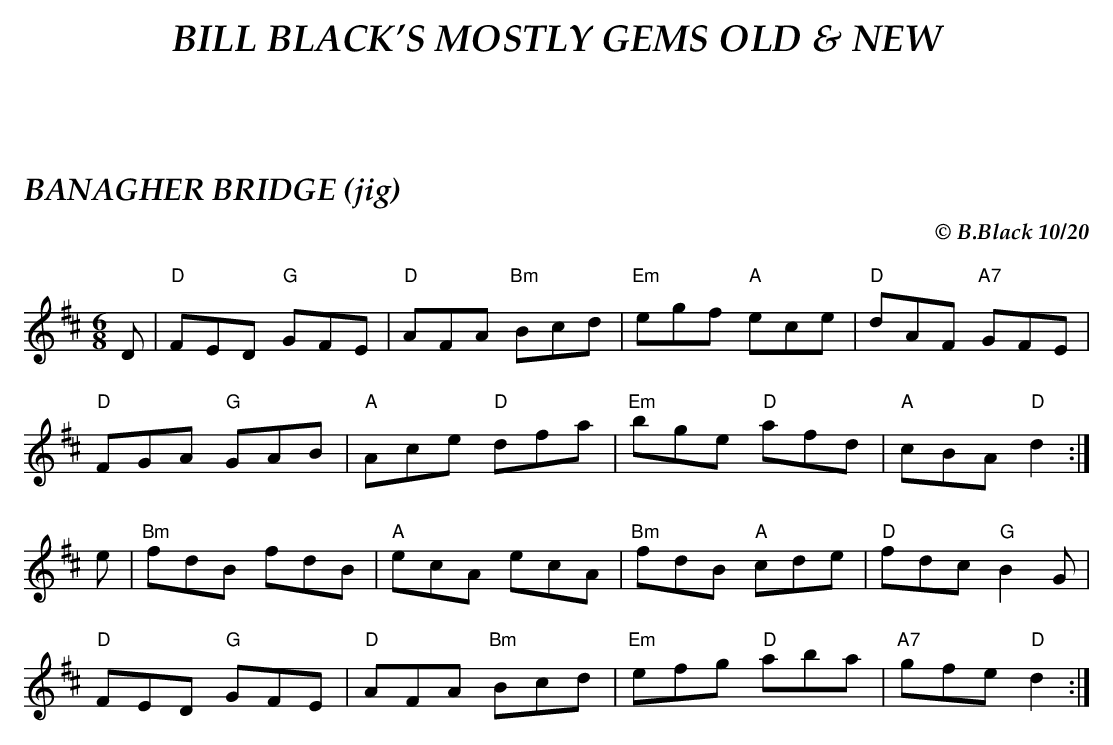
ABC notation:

X:1
T:BANAGHER BRIDGE (jig)
C:© B.Black 10/20
Q:1/4=160
M:6/8
K:D
D|"D"FED "G" GFE | "D" AFA "Bm" Bcd |\
"Em" egf "A" ece | "D" dAF "A7" GFE |
"D" FGA "G" GAB | "A" Ace "D" dfa |\
"Em" bge "D" afd | "A" cBA "D" d2 :|
e| "Bm"fdB fdB | "A" ecA ecA |\
"Bm" fdB "A" cde | "D" fdc "G" B2G|
"D"FED "G" GFE | "D" AFA "Bm" Bcd |\
"Em"efg "D" aba | "A7" gfe "D" d2 :|
